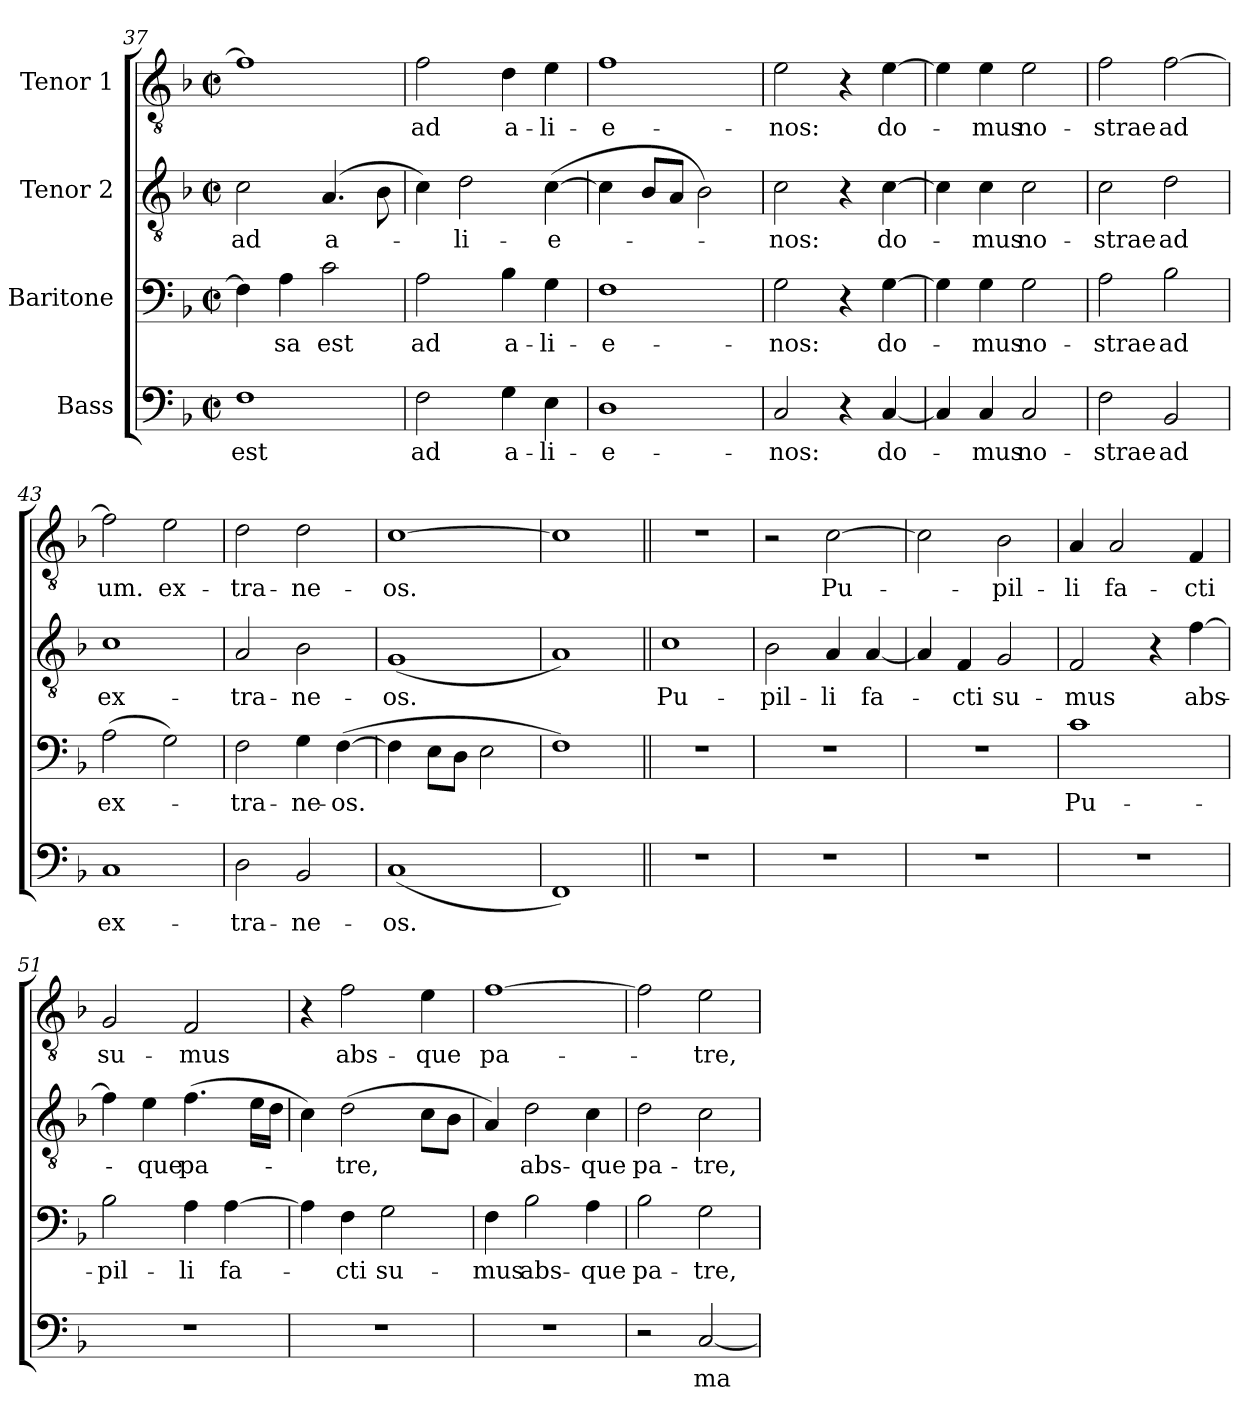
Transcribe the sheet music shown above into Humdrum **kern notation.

**kern	**text	**kern	**text	**kern	**text	**kern	**text
*part4	*part4	*part3	*part3	*part2	*part2	*part1	*part1
*staff4	*staff4	*staff3	*staff3	*staff2	*staff2	*staff1	*staff1
*I"Bass	*	*I"Baritone	*	*I"Tenor 2	*	*I"Tenor 1	*
!!LO:PB:g=z
*clefF4	*	*clefF4	*	*clefGv2	*	*clefGv2	*
*k[b-]	*	*k[b-]	*	*k[b-]	*	*k[b-]	*
*d:	*	*d:	*	*d:	*	*d:	*
*M2/2	*	*M2/2	*	*M2/2	*	*M2/2	*
*met(c|)	*	*met(c|)	*	*met(c|)	*	*met(c|)	*
=37	=37	=37	=37	=37	=37	=37	=37
1F	est	4F\]	.	2c\	ad	1f]	.
.	.	4A\	-sa	.	.	.	.
.	.	2c\	est	(4.A/	a-	.	.
.	.	.	.	8B-\	.	.	.
=38	=38	=38	=38	=38	=38	=38	=38
2F\	ad	2A\	ad	4c\)	.	2f\	ad
.	.	.	.	2d\	-li-	.	.
4G\	a-	4B-\	a-	.	.	4d\	a-
4E\	-li-	4G\	-li-	([4c\	-e-	4e\	-li-
=39	=39	=39	=39	=39	=39	=39	=39
1D	-e-	1F	-e-	4c\]	.	1f	-e-
.	.	.	.	8B-/L	.	.	.
.	.	.	.	8A/J	.	.	.
.	.	.	.	2B-\)	.	.	.
=40	=40	=40	=40	=40	=40	=40	=40
2C/	nos:	2G\	nos:	2c\	-nos:	2e\	-nos:
4r	.	4r	.	4r	.	4r	.
[4C/	do-	[4G\	do-	[4c\	do-	[4e\	do-
=41	=41	=41	=41	=41	=41	=41	=41
4C/]	.	4G\]	.	4c\]	.	4e\]	.
4C/	-mus	4G\	-mus	4c\	-mus	4e\	-mus
2C/	no-	2G\	no-	2c\	no-	2e\	no-
=42	=42	=42	=42	=42	=42	=42	=42
2F\	-strae	2A\	-strae	2c\	-strae	2f\	-strae
2BB-/	ad	2B-\	ad	2d\	ad	[2f\	ad
!!LO:LB:g=z
=43	=43	=43	=43	=43	=43	=43	=43
1C	ex-	(2A\	ex-	1c	ex-	2f\]	um.
.	.	2G\)	.	.	.	2e\	ex-
=44	=44	=44	=44	=44	=44	=44	=44
2D\	-tra-	2F\	-tra-	2A/	-tra-	2d\	-tra-
2BB-/	-ne-	4G\	-ne-	2B-\	-ne-	2d\	-ne-
.	.	([4F\	-os.	.	.	.	.
=45	=45	=45	=45	=45	=45	=45	=45
(1C	-os.	4F\]	.	(1G	-os.	[1c	-os.
.	.	8E\L	.	.	.	.	.
.	.	8D\J	.	.	.	.	.
.	.	2E\	.	.	.	.	.
=46	=46	=46	=46	=46	=46	=46	=46
1FF)	.	1F)	.	1A)	.	1c]	.
=47||	=47||	=47||	=47||	=47||	=47||	=47||	=47||
1r	.	1r	.	1c	Pu-	1r	.
=48	=48	=48	=48	=48	=48	=48	=48
1r	.	1r	.	2B-\	-pil-	2r	.
.	.	.	.	4A/	-li	[2c\	Pu-
.	.	.	.	[4A/	fa-	.	.
!!LO:LB:g=z
=49	=49	=49	=49	=49	=49	=49	=49
1r	.	1r	.	4A/]	.	2c\]	.
.	.	.	.	4F/	-cti	.	.
.	.	.	.	2G/	su-	2B-\	-pil-
=50	=50	=50	=50	=50	=50	=50	=50
1r	.	1c	Pu-	2F/	-mus	4A/	-li
.	.	.	.	.	.	2A/	fa-
.	.	.	.	4r	.	.	.
.	.	.	.	[4f\	abs-	4F/	-cti
=51	=51	=51	=51	=51	=51	=51	=51
1r	.	2B-\	-pil-	4f\]	.	2G/	su-
.	.	.	.	4e\	-que	.	.
.	.	4A\	-li	(4.f\	pa-	2F/	-mus
.	.	[4A\	fa-	.	.	.	.
.	.	.	.	16e\LL	.	.	.
.	.	.	.	16d\JJ	.	.	.
=52	=52	=52	=52	=52	=52	=52	=52
1r	.	4A\]	.	4c\)	.	4r	.
.	.	4F\	-cti	(2d\	-tre,	2f\	abs-
.	.	2G\	su-	.	.	.	.
.	.	.	.	8c\L	.	4e\	-que
.	.	.	.	8B-\J	.	.	.
=53	=53	=53	=53	=53	=53	=53	=53
1r	.	4F\	-mus	4A/)	.	[1f	pa-
.	.	2B-\	abs-	2d\	abs-	.	.
.	.	4A\	-que	4c\	-que	.	.
=54	=54	=54	=54	=54	=54	=54	=54
2r	.	2B-\	pa-	2d\	pa-	2f\]	.
[2C/	ma-	2G\	-tre,	2c\	-tre,	2e\	-tre,
=	=	=	=	=	=	=	=
*-	*-	*-	*-	*-	*-	*-	*-
